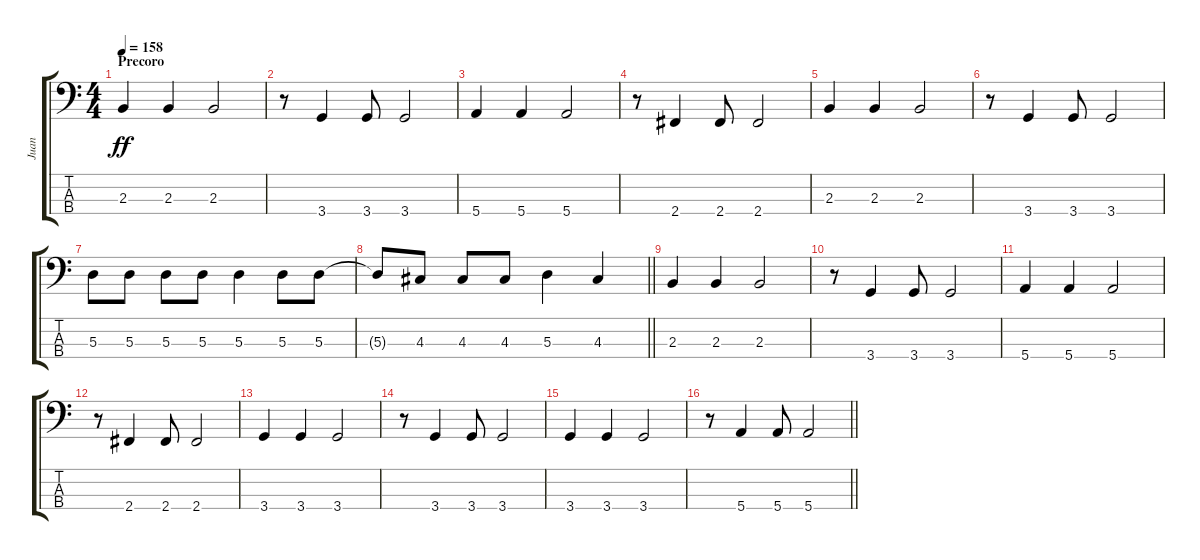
\track ("Juan" "Juan") {instrument electricbassfinger}
\staff {score tabs}
\tuning (G2 D2 A1 E1) {hide}
\ts (4 4)
\section ("" "Precoro")
\tempo 158
\clef f4
\ks c
2.3.4{dy ff} 2.3.4 2.3.2 |
r.8 3.4.4 3.4.8 3.4.2 |
5.4.4 5.4.4 5.4.2 |
r.8 2.4.4 2.4.8 2.4.2 |
2.3.4 2.3.4 2.3.2 |
r.8 3.4.4 3.4.8 3.4.2 |
5.3.8 5.3.8 5.3.8 5.3.8 5.3.4 5.3.8 5.3.8 |
\barLineRight lightlight
5.3{t}.8 4.3.8 4.3.8 4.3.8 5.3.4 4.3.4 |
2.3.4 2.3.4 2.3.2 |
r.8 3.4.4 3.4.8 3.4.2 |
5.4.4 5.4.4 5.4.2 |
r.8 2.4.4 2.4.8 2.4.2 |
3.4.4 3.4.4 3.4.2 |
r.8 3.4.4 3.4.8 3.4.2 |
3.4.4 3.4.4 3.4.2 |
\barLineRight lightlight
r.8 5.4.4 5.4.8 5.4.2
